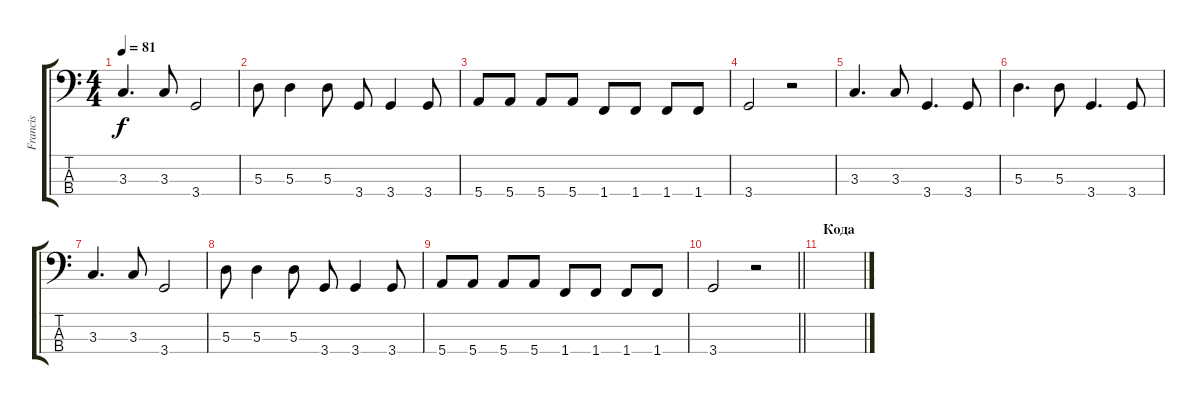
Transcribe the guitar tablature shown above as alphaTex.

\track ("Francis" "Francis") {instrument electricbassfinger}
\staff {score tabs}
\tuning (G2 D2 A1 E1) {hide}
\ts (4 4)
\tempo 81
\clef f4
\ks c
3.3.4{d dy f} 3.3.8 3.4.2 |
5.3.8 5.3.4 5.3.8 3.4.8 3.4.4 3.4.8 |
5.4.8 5.4.8 5.4.8 5.4.8 1.4.8 1.4.8 1.4.8 1.4.8 |
3.4.2 r.2 |
3.3.4{d} 3.3.8 3.4.4{d} 3.4.8 |
5.3.4{d} 5.3.8 3.4.4{d} 3.4.8 |
3.3.4{d} 3.3.8 3.4.2 |
5.3.8 5.3.4 5.3.8 3.4.8 3.4.4 3.4.8 |
5.4.8 5.4.8 5.4.8 5.4.8 1.4.8 1.4.8 1.4.8 1.4.8 |
\barLineRight lightlight
3.4.2 r.2 |
\section ("" "Кода")
